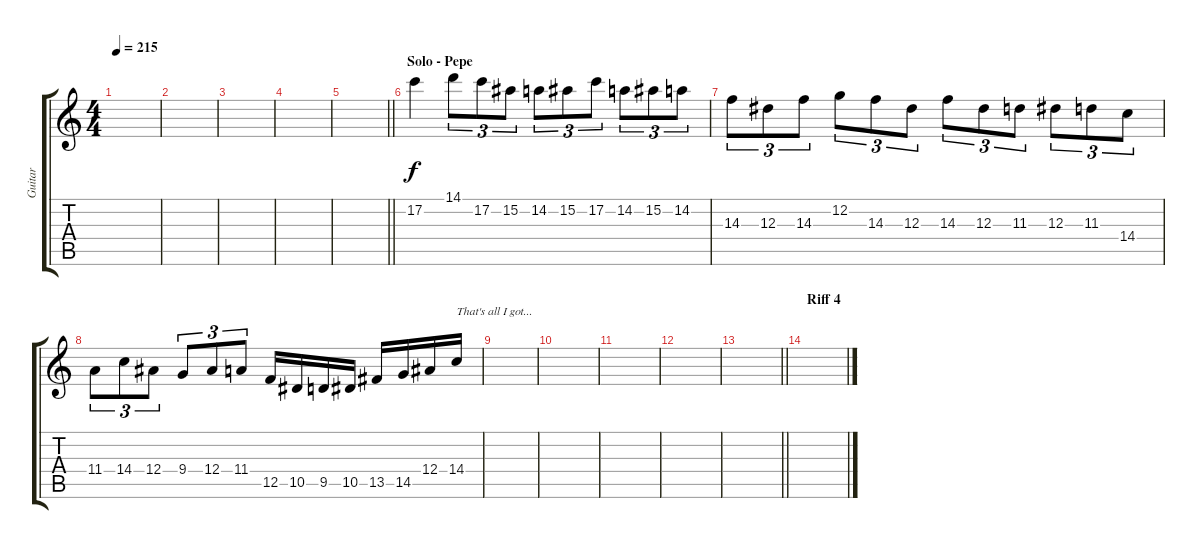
\track ("Guitar" "Guitar") {instrument distortionguitar}
\staff {score tabs}
\tuning (C4 G3 Eb3 Bb2 F2 C2) {hide}
\ts (4 4)
\tempo 215
\clef g2
\ks c
|
|
|
|
\barLineRight lightlight
|
\section ("" "Solo - Pepe")
17.2.4 14.1.8{tu (3 2)} 17.2.8{tu (3 2)} 15.2.8{tu (3 2)} 14.2.8{tu (3 2)} 15.2.8{tu (3 2)} 17.2.8{tu (3 2)} 14.2.8{tu (3 2)} 15.2.8{tu (3 2)} 14.2.8{tu (3 2)} |
14.3.8{tu (3 2)} 12.3.8{tu (3 2)} 14.3.8{tu (3 2)} 12.2.8{tu (3 2)} 14.3.8{tu (3 2)} 12.3.8{tu (3 2)} 14.3.8{tu (3 2)} 12.3.8{tu (3 2)} 11.3.8{tu (3 2)} 12.3.8{tu (3 2)} 11.3.8{tu (3 2)} 14.4.8{tu (3 2)} |
11.4.8{tu (3 2)} 14.4.8{tu (3 2)} 12.4.8{tu (3 2)} 9.4.8{tu (3 2)} 12.4.8{tu (3 2)} 11.4.8{tu (3 2)} 12.5.16 10.5.16 9.5.16 10.5.16 13.5.16 14.5.16 12.4.16 14.4.16{txt "That's all I got..."} |
|
|
|
|
\barLineRight lightlight
|
\section ("" "Riff 4")
